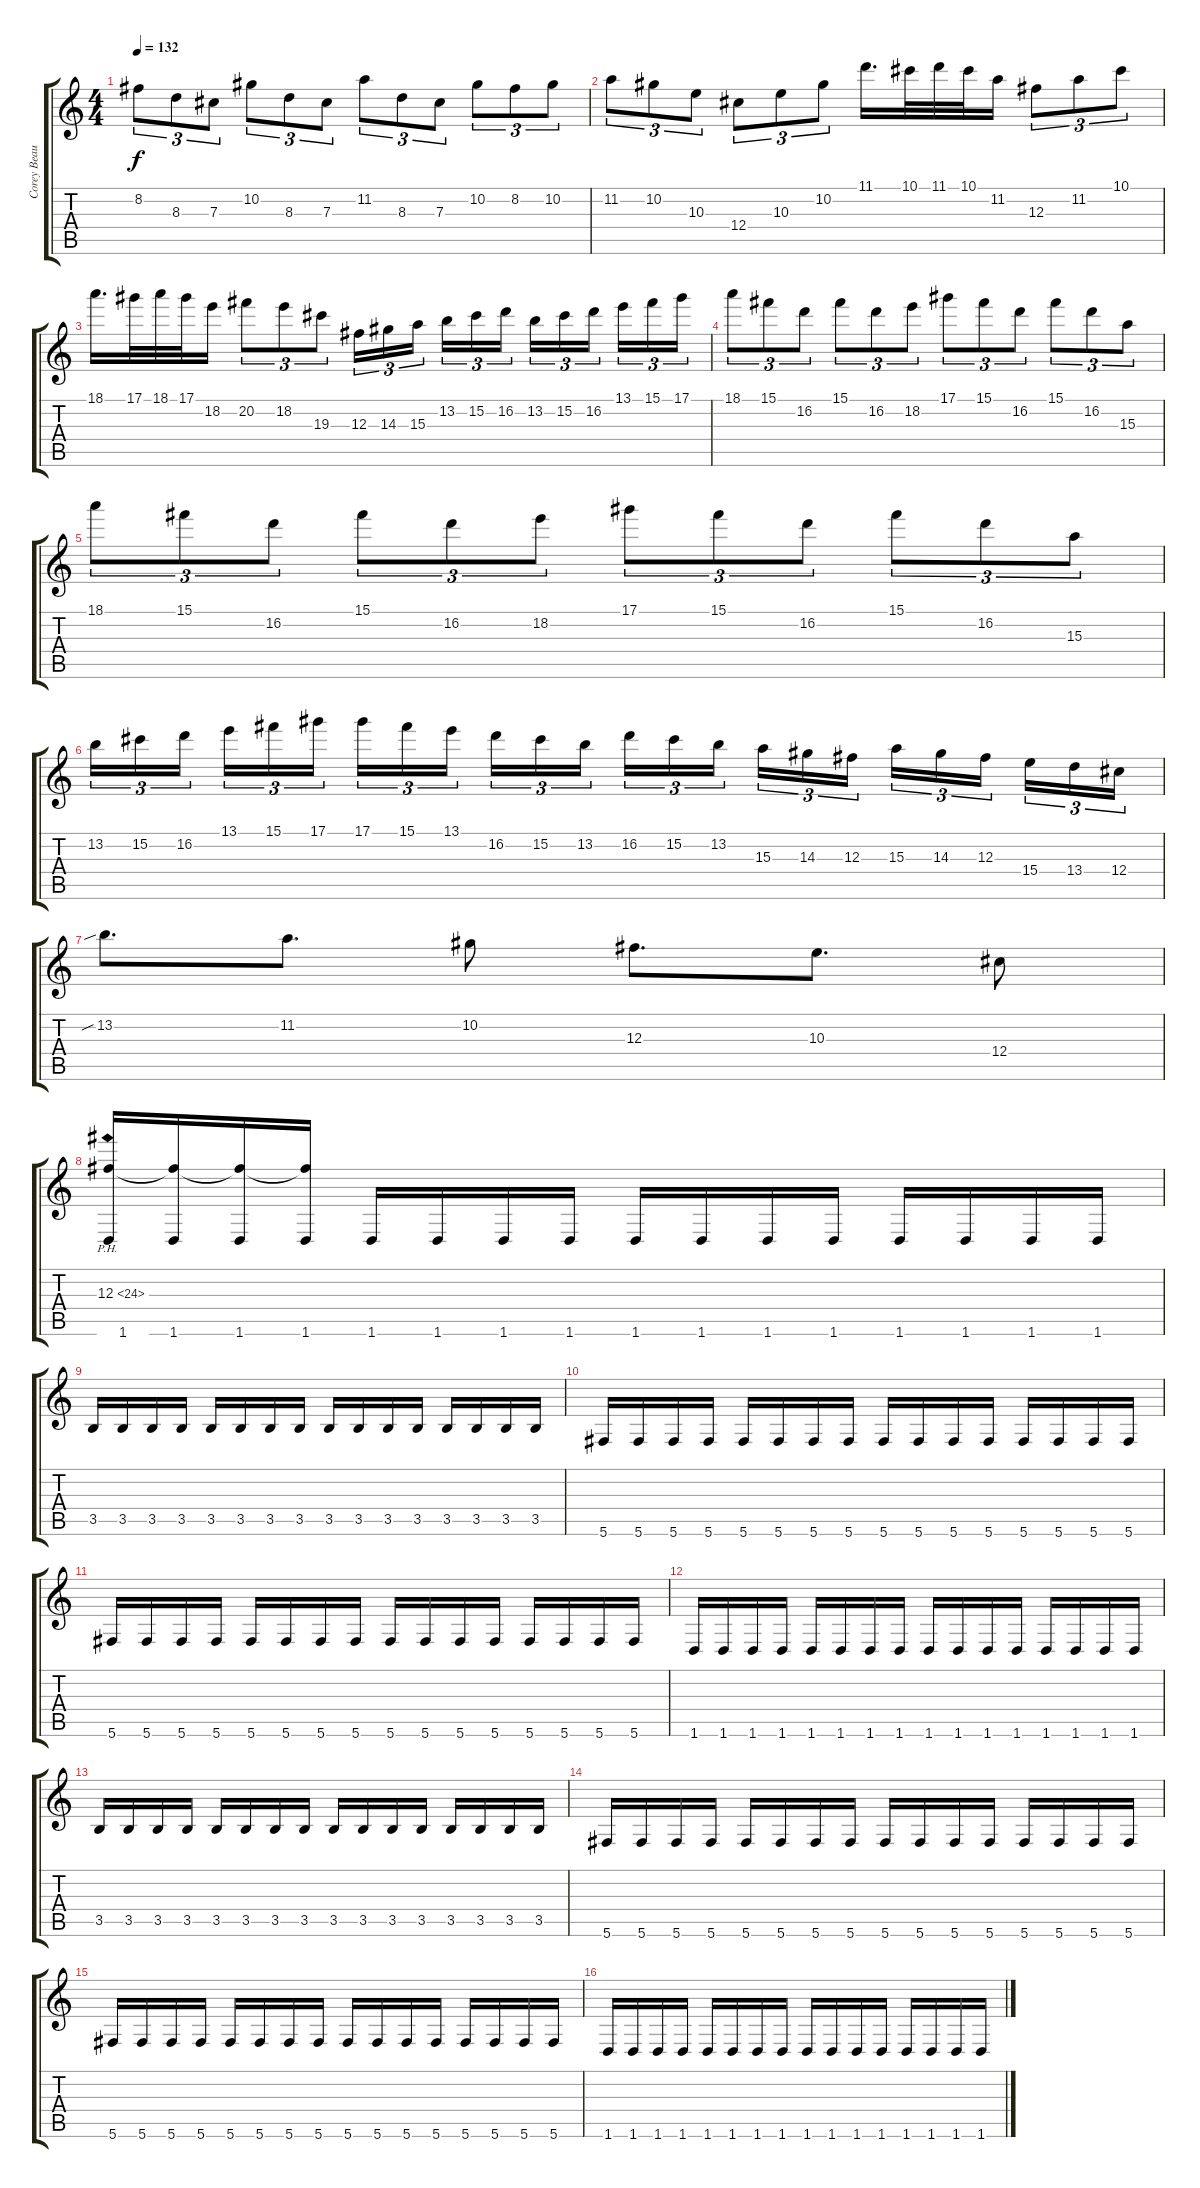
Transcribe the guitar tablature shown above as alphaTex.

\track ("Corey Beaulieu" "Corey Beau") {instrument overdrivenguitar}
\staff {score tabs}
\tuning (Eb4 Bb3 Gb3 Db3 Ab2 Db2) {hide}
\ts (4 4)
\tempo 132
\clef g2
\ks c
8.2.8{tu (3 2) dy f} 8.3.8{tu (3 2)} 7.3.8{tu (3 2)} 10.2.8{tu (3 2)} 8.3.8{tu (3 2)} 7.3.8{tu (3 2)} 11.2.8{tu (3 2)} 8.3.8{tu (3 2)} 7.3.8{tu (3 2)} 10.2.8{tu (3 2)} 8.2.8{tu (3 2)} 10.2.8{tu (3 2)} |
11.2.8{tu (3 2)} 10.2.8{tu (3 2)} 10.3.8{tu (3 2)} 12.4.8{tu (3 2)} 10.3.8{tu (3 2)} 10.2.8{tu (3 2)} 11.1.16{d} 10.1.32 11.1.32 10.1.32 11.2.16 12.3.8{tu (3 2)} 11.2.8{tu (3 2)} 10.1.8{tu (3 2)} |
18.1.16{d} 17.1.32 18.1.32 17.1.32 18.2.16 20.2.8{tu (3 2)} 18.2.8{tu (3 2)} 19.3.8{tu (3 2)} 12.3.16{tu (3 2)} 14.3.16{tu (3 2)} 15.3.16{tu (3 2) beam splitsecondary} 13.2.16{tu (3 2)} 15.2.16{tu (3 2)} 16.2.16{tu (3 2)} 13.2.16{tu (3 2)} 15.2.16{tu (3 2)} 16.2.16{tu (3 2) beam splitsecondary} 13.1.16{tu (3 2)} 15.1.16{tu (3 2)} 17.1.16{tu (3 2)} |
18.1.8{tu (3 2)} 15.1.8{tu (3 2)} 16.2.8{tu (3 2)} 15.1.8{tu (3 2)} 16.2.8{tu (3 2)} 18.2.8{tu (3 2)} 17.1.8{tu (3 2)} 15.1.8{tu (3 2)} 16.2.8{tu (3 2)} 15.1.8{tu (3 2)} 16.2.8{tu (3 2)} 15.3.8{tu (3 2)} |
18.1.8{tu (3 2)} 15.1.8{tu (3 2)} 16.2.8{tu (3 2)} 15.1.8{tu (3 2)} 16.2.8{tu (3 2)} 18.2.8{tu (3 2)} 17.1.8{tu (3 2)} 15.1.8{tu (3 2)} 16.2.8{tu (3 2)} 15.1.8{tu (3 2)} 16.2.8{tu (3 2)} 15.3.8{tu (3 2)} |
13.2.16{tu (3 2)} 15.2.16{tu (3 2)} 16.2.16{tu (3 2) beam splitsecondary} 13.1.16{tu (3 2)} 15.1.16{tu (3 2)} 17.1.16{tu (3 2)} 17.1.16{tu (3 2)} 15.1.16{tu (3 2)} 13.1.16{tu (3 2) beam splitsecondary} 16.2.16{tu (3 2)} 15.2.16{tu (3 2)} 13.2.16{tu (3 2)} 16.2.16{tu (3 2)} 15.2.16{tu (3 2)} 13.2.16{tu (3 2) beam splitsecondary} 15.3.16{tu (3 2)} 14.3.16{tu (3 2)} 12.3.16{tu (3 2)} 15.3.16{tu (3 2)} 14.3.16{tu (3 2)} 12.3.16{tu (3 2) beam splitsecondary} 15.4.16{tu (3 2)} 13.4.16{tu (3 2)} 12.4.16{tu (3 2)} |
13.2{sib}.8{d} 11.2.8{d} 10.2.8 12.3.8{d} 10.3.8{d} 12.4.8 |
(12.3{ph 12} 1.6).16 (12.3{t} 1.6).16 (12.3{t} 1.6).16 (12.3{t} 1.6).16 1.6.16 1.6.16 1.6.16 1.6.16 1.6.16 1.6.16 1.6.16 1.6.16 1.6.16 1.6.16 1.6.16 1.6.16 |
3.5.16 3.5.16 3.5.16 3.5.16 3.5.16 3.5.16 3.5.16 3.5.16 3.5.16 3.5.16 3.5.16 3.5.16 3.5.16 3.5.16 3.5.16 3.5.16 |
5.6.16 5.6.16 5.6.16 5.6.16 5.6.16 5.6.16 5.6.16 5.6.16 5.6.16 5.6.16 5.6.16 5.6.16 5.6.16 5.6.16 5.6.16 5.6.16 |
5.6.16 5.6.16 5.6.16 5.6.16 5.6.16 5.6.16 5.6.16 5.6.16 5.6.16 5.6.16 5.6.16 5.6.16 5.6.16 5.6.16 5.6.16 5.6.16 |
1.6.16 1.6.16 1.6.16 1.6.16 1.6.16 1.6.16 1.6.16 1.6.16 1.6.16 1.6.16 1.6.16 1.6.16 1.6.16 1.6.16 1.6.16 1.6.16 |
3.5.16 3.5.16 3.5.16 3.5.16 3.5.16 3.5.16 3.5.16 3.5.16 3.5.16 3.5.16 3.5.16 3.5.16 3.5.16 3.5.16 3.5.16 3.5.16 |
5.6.16 5.6.16 5.6.16 5.6.16 5.6.16 5.6.16 5.6.16 5.6.16 5.6.16 5.6.16 5.6.16 5.6.16 5.6.16 5.6.16 5.6.16 5.6.16 |
5.6.16 5.6.16 5.6.16 5.6.16 5.6.16 5.6.16 5.6.16 5.6.16 5.6.16 5.6.16 5.6.16 5.6.16 5.6.16 5.6.16 5.6.16 5.6.16 |
1.6.16 1.6.16 1.6.16 1.6.16 1.6.16 1.6.16 1.6.16 1.6.16 1.6.16 1.6.16 1.6.16 1.6.16 1.6.16 1.6.16 1.6.16 1.6.16
